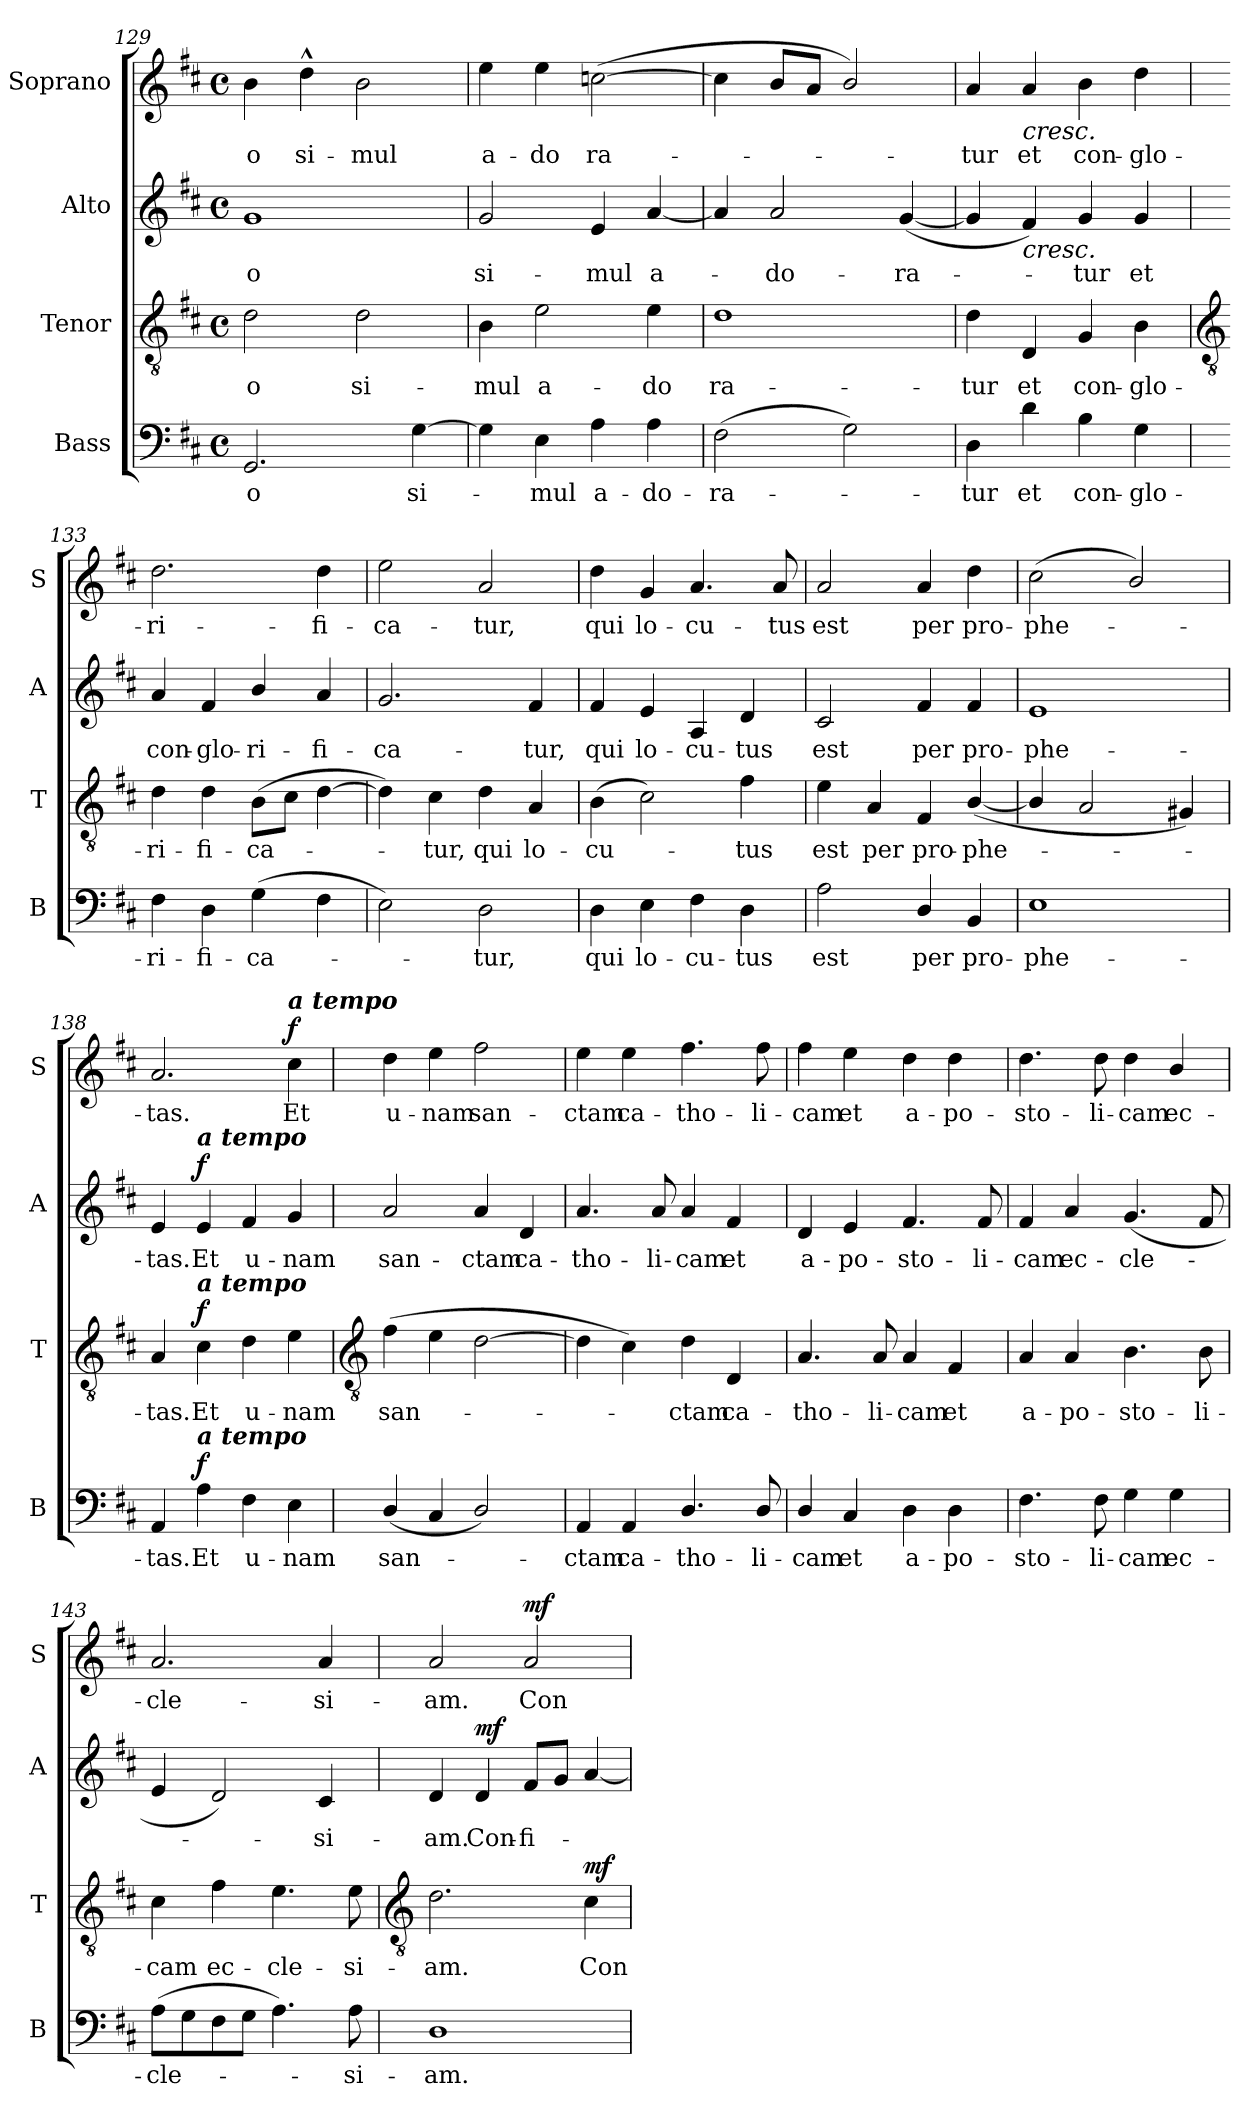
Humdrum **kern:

**kern	**text	**dynam	**kern	**text	**dynam	**kern	**text	**dynam	**kern	**text	**dynam
*part4	*part4	*part4	*part3	*part3	*part3	*part2	*part2	*part2	*part1	*part1	*part1
*staff4	*staff4	*staff4	*staff3	*staff3	*staff3	*staff2	*staff2	*staff2	*staff1	*staff1	*staff1
*I"Bass	*	*	*I"Tenor	*	*	*I"Alto	*	*	*I"Soprano	*	*
*I'B	*	*	*I'T	*	*	*I'A	*	*	*I'S	*	*
*clefF4	*	*	*clefGv2	*	*	*clefG2	*	*	*clefG2	*	*
*k[f#c#]	*	*	*k[f#c#]	*	*	*k[f#c#]	*	*	*k[f#c#]	*	*
*D:	*	*	*D:	*	*	*D:	*	*	*D:	*	*
*M4/4	*	*	*M4/4	*	*	*M4/4	*	*	*M4/4	*	*
*met(c)	*	*	*met(c)	*	*	*met(c)	*	*	*met(c)	*	*
=129	=129	=129	=129	=129	=129	=129	=129	=129	=129	=129	=129
!	!LO:LY:b	!	!	!LO:LY:b	!	!	!LO:LY:b	!	!	!LO:LY:b	!
2.GG	-o	.	2d	-o	.	1g	-o	.	4b	-o	.
!	!	!	!	!	!	!	!	!	!	!LO:LY:b	!
.	.	.	.	.	.	.	.	.	4dd^^	si-	.
!	!	!	!	!LO:LY:b	!	!	!	!	!	!LO:LY:b	!
.	.	.	2d	si-	.	.	.	.	2b	-mul	.
!	!LO:LY:b	!	!	!	!	!	!	!	!	!	!
[4G	si-	.	.	.	.	.	.	.	.	.	.
=130	=130	=130	=130	=130	=130	=130	=130	=130	=130	=130	=130
!	!	!	!	!LO:LY:b	!	!	!LO:LY:b	!	!	!LO:LY:b	!
4G\]	.	.	4B	-mul	.	2g	si-	.	4ee	a-	.
!	!LO:LY:b	!	!	!LO:LY:b	!	!	!	!	!	!LO:LY:b	!
4E\	mul	.	2e	a-	.	.	.	.	4ee	-do	.
!	!LO:LY:b	!	!	!	!	!	!LO:LY:b	!	!	!LO:LY:b	!
4A\	a-	.	.	.	.	4e	-mul	.	(<[2ccn	ra-	.
!	!LO:LY:b	!	!	!LO:LY:b	!	!	!LO:LY:b	!	!	!	!
4A\	-do-	.	4e	-do	.	[4a	a-	.	.	.	.
=131	=131	=131	=131	=131	=131	=131	=131	=131	=131	=131	=131
!	!LO:LY:b	!	!	!LO:LY:b	!	!	!	!	!	!	!
(>2F#\	-ra-	.	1d	ra-	.	4a]	.	.	4cc]	.	.
!	!	!	!	!	!	!	!LO:LY:b	!	!	!	!
.	.	.	.	.	.	2a	do-	.	8bL	.	.
.	.	.	.	.	.	.	.	.	8aJ	.	.
2G\)	.	.	.	.	.	.	.	.	2b/)	.	.
!	!	!	!	!	!	!	!LO:LY:b	!	!	!	!
.	.	.	.	.	.	(<[4g	-ra-	.	.	.	.
=132	=132	=132	=132	=132	=132	=132	=132	=132	=132	=132	=132
!	!LO:LY:b	!	!	!LO:LY:b	!	!	!	!	!	!LO:LY:b	!
4D\	tur	.	4d	-tur	.	4g]	.	.	4a	tur	.
!	!LO:LY:b	!	!	!LO:LY:b	!	!	!	!LO:HP:b	!	!LO:LY:b	!LO:HP:b
4d\	et	.	4D	et	.	4f#)	.	<	4a	et	<
!	!LO:LY:b	!	!	!LO:LY:b	!	!	!LO:LY:b	!	!	!LO:LY:b	!
4B\	con-	.	4G	con-	.	4g	tur	.	4b	con-	.
!	!LO:LY:b	!	!	!LO:LY:b	!	!	!LO:LY:b	!	!	!LO:LY:b	!
4G	-glo-	.	4B	-glo-	.	4g	et	.	4dd	-glo-	.
!!LO:LB:g=z
=133	=133	=133	=133	=133	=133	=133	=133	=133	=133	=133	=133
*	*	*	*clefGv2	*	*	*	*	*	*	*	*
!	!LO:LY:b	!	!	!LO:LY:b	!	!	!LO:LY:b	!	!	!LO:LY:b	!
4F#	-ri-	.	4d	-ri-	.	4a	con-	.	2.dd	-ri-	.
!	!LO:LY:b	!	!	!LO:LY:b	!	!	!LO:LY:b	!	!	!	!
4D\	-fi-	.	4d	-fi-	.	4f#	-glo-	.	.	.	.
!	!LO:LY:b	!	!	!LO:LY:b	!	!	!LO:LY:b	!	!	!	!
(>4G\	-ca-	.	(>8BL	-ca-	.	4b/	-ri-	.	.	.	.
.	.	.	8c#J	.	.	.	.	.	.	.	.
!	!	!	!	!	!	!	!LO:LY:b	!	!	!LO:LY:b	!
4F#\	.	.	[4d	.	.	4a	-fi-	.	4dd	-fi-	.
=134	=134	=134	=134	=134	=134	=134	=134	=134	=134	=134	=134
!	!	!	!	!	!	!	!LO:LY:b	!	!	!LO:LY:b	!
2E\)	.	.	4d])	.	.	2.g	-ca-	.	2ee	-ca-	.
!	!	!	!	!LO:LY:b	!	!	!	!	!	!	!
.	.	.	4c#	tur,	.	.	.	.	.	.	.
!	!LO:LY:b	!	!	!LO:LY:b	!	!	!	!	!	!LO:LY:b	!
2D\	tur,	.	4d	qui	.	.	.	.	2a	-tur,	.
!	!	!	!	!LO:LY:b	!	!	!LO:LY:b	!	!	!	!
.	.	.	4A	lo-	.	4f#	-tur,	.	.	.	.
=135	=135	=135	=135	=135	=135	=135	=135	=135	=135	=135	=135
!	!LO:LY:b	!	!	!LO:LY:b	!	!	!LO:LY:b	!	!	!LO:LY:b	!
4D\	qui	.	(>4B	-cu-	.	4f#	qui	.	4dd	qui	.
!	!LO:LY:b	!	!	!	!	!	!LO:LY:b	!	!	!LO:LY:b	!
4E\	lo-	.	2c#)	.	.	4e	lo-	.	4g	lo-	.
!	!LO:LY:b	!	!	!	!	!	!LO:LY:b	!	!	!LO:LY:b	!
4F#\	-cu-	.	.	.	.	4A	-cu-	.	4.a	-cu-	.
!	!LO:LY:b	!	!	!LO:LY:b	!	!	!LO:LY:b	!	!	!	!
4D\	-tus	.	4f#	tus	.	4d	-tus	.	.	.	.
!	!	!	!	!	!	!	!	!	!	!LO:LY:b	!
.	.	.	.	.	.	.	.	.	8a	-tus	.
=136	=136	=136	=136	=136	=136	=136	=136	=136	=136	=136	=136
!	!LO:LY:b	!	!	!LO:LY:b	!	!	!LO:LY:b	!	!	!LO:LY:b	!
2A	est	.	4e	est	.	2c#	est	.	2a	est	.
!	!	!	!	!LO:LY:b	!	!	!	!	!	!	!
.	.	.	4A	per	.	.	.	.	.	.	.
!	!LO:LY:b	!	!	!LO:LY:b	!	!	!LO:LY:b	!	!	!LO:LY:b	!
4D/	per	.	4F#	pro-	.	4f#	per	.	4a	per	.
!	!LO:LY:b	!	!	!LO:LY:b	!	!	!LO:LY:b	!	!	!LO:LY:b	!
4BB	pro-	.	(<[4B/	-phe-	.	4f#	pro-	.	4dd	pro-	.
=137	=137	=137	=137	=137	=137	=137	=137	=137	=137	=137	=137
!	!LO:LY:b	!	!	!	!	!	!LO:LY:b	!	!	!LO:LY:b	!
1E	-phe-	.	4B/]	.	.	1e	-phe-	.	(<2cc#	-phe-	.
.	.	.	2A	.	.	.	.	.	.	.	.
.	.	.	.	.	.	.	.	.	2b/)	.	.
.	.	.	4G#X)	.	.	.	.	.	.	.	.
=138	=138	=138	=138	=138	=138	=138	=138	=138	=138	=138	=138
!	!LO:LY:b	!	!	!LO:LY:b	!	!	!LO:LY:b	!	!	!LO:LY:b	!
4AA	-tas.	.	4A	tas.	.	4e	-tas.	.	2.a	tas.	.
!	!	!	!	!	!	!LO:TX:a:Bi:t=a tempo	!	!	!	!	!
!	!	!	!LO:TX:a:Bi:t=a tempo	!	!	!	!	!	!	!	!
!LO:TX:a:Bi:t=a tempo	!	!	!	!	!	!	!	!	!	!	!
!	!LO:LY:b	!LO:DY:b	!	!LO:LY:b	!LO:DY:b	!	!LO:LY:b	!LO:DY:b	!	!	!
4A	Et	f	4c#	Et	f	4e	Et	f	.	.	.
!	!LO:LY:b	!	!	!LO:LY:b	!	!	!LO:LY:b	!	!	!	!
4F#	u-	.	4d	u-	.	4f#	u-	.	.	.	.
*	*	*	*	*	*	*	*	*	*MM92	*	*
!	!	!	!	!	!	!	!	!	!LO:TX:a:Bi:t=a tempo	!	!
!	!LO:LY:b	!	!	!LO:LY:b	!	!	!LO:LY:b	!	!	!LO:LY:b	!LO:DY:b
4E	-nam	.	4e	-nam	.	4g	-nam	.	4cc#	Et	f
!!LO:LB:g=z
=139	=139	=139	=139	=139	=139	=139	=139	=139	=139	=139	=139
*	*	*	*clefGv2	*	*	*	*	*	*	*	*
!	!LO:LY:b	!	!	!LO:LY:b	!	!	!LO:LY:b	!	!	!LO:LY:b	!
(<4D/	san-	.	(>4f#	san-	.	2a	san-	.	4dd	u-	.
!	!	!	!	!	!	!	!	!	!	!LO:LY:b	!
4C#	.	.	4e	.	.	.	.	.	4ee	-nam	.
!	!	!	!	!	!	!	!LO:LY:b	!	!	!LO:LY:b	!
2D/)	.	.	[2d	.	.	4a	-ctam	.	2ff#	san-	.
!	!	!	!	!	!	!	!LO:LY:b	!	!	!	!
.	.	.	.	.	.	4d	ca-	.	.	.	.
=140	=140	=140	=140	=140	=140	=140	=140	=140	=140	=140	=140
!	!LO:LY:b	!	!	!	!	!	!LO:LY:b	!	!	!LO:LY:b	!
4AA	ctam	.	4d]	.	.	4.a	-tho-	.	4ee	-ctam	.
!	!LO:LY:b	!	!	!	!	!	!	!	!	!LO:LY:b	!
4AA	ca-	.	4c#)	.	.	.	.	.	4ee	ca-	.
!	!	!	!	!	!	!	!LO:LY:b	!	!	!	!
.	.	.	.	.	.	8a	-li-	.	.	.	.
!	!LO:LY:b	!	!	!LO:LY:b	!	!	!LO:LY:b	!	!	!LO:LY:b	!
4.D/	-tho-	.	4d	ctam	.	4a	-cam	.	4.ff#	-tho-	.
!	!	!	!	!LO:LY:b	!	!	!LO:LY:b	!	!	!	!
.	.	.	4D	ca-	.	4f#	et	.	.	.	.
!	!LO:LY:b	!	!	!	!	!	!	!	!	!LO:LY:b	!
8D/	-li-	.	.	.	.	.	.	.	8ff#	-li-	.
=141	=141	=141	=141	=141	=141	=141	=141	=141	=141	=141	=141
!	!LO:LY:b	!	!	!LO:LY:b	!	!	!LO:LY:b	!	!	!LO:LY:b	!
4D/	-cam	.	4.A	-tho-	.	4d	a-	.	4ff#	-cam	.
!	!LO:LY:b	!	!	!	!	!	!LO:LY:b	!	!	!LO:LY:b	!
4C#	et	.	.	.	.	4e	-po-	.	4ee	et	.
!	!	!	!	!LO:LY:b	!	!	!	!	!	!	!
.	.	.	8A	-li-	.	.	.	.	.	.	.
!	!LO:LY:b	!	!	!LO:LY:b	!	!	!LO:LY:b	!	!	!LO:LY:b	!
4D	a-	.	4A	-cam	.	4.f#	-sto-	.	4dd	a-	.
!	!LO:LY:b	!	!	!LO:LY:b	!	!	!	!	!	!LO:LY:b	!
4D	-po-	.	4F#	et	.	.	.	.	4dd	-po-	.
!	!	!	!	!	!	!	!LO:LY:b	!	!	!	!
.	.	.	.	.	.	8f#	-li-	.	.	.	.
=142	=142	=142	=142	=142	=142	=142	=142	=142	=142	=142	=142
!	!LO:LY:b	!	!	!LO:LY:b	!	!	!LO:LY:b	!	!	!LO:LY:b	!
4.F#	-sto-	.	4A	a-	.	4f#	-cam	.	4.dd	-sto-	.
!	!	!	!	!LO:LY:b	!	!	!LO:LY:b	!	!	!	!
.	.	.	4A	-po-	.	4a	ec-	.	.	.	.
!	!LO:LY:b	!	!	!	!	!	!	!	!	!LO:LY:b	!
8F#	-li-	.	.	.	.	.	.	.	8dd	-li-	.
!	!LO:LY:b	!	!	!LO:LY:b	!	!	!LO:LY:b	!	!	!LO:LY:b	!
4G	-cam	.	4.B	-sto-	.	(<4.g	-cle-	.	4dd	-cam	.
!	!LO:LY:b	!	!	!	!	!	!	!	!	!LO:LY:b	!
4G	ec-	.	.	.	.	.	.	.	4b/	ec-	.
!	!	!	!	!LO:LY:b	!	!	!	!	!	!	!
.	.	.	8B	-li-	.	8f#	.	.	.	.	.
=143	=143	=143	=143	=143	=143	=143	=143	=143	=143	=143	=143
!	!LO:LY:b	!	!	!LO:LY:b	!	!	!	!	!	!LO:LY:b	!
(>8AL	-cle-	.	4c#	-cam	.	4e	.	.	2.a	-cle-	.
8G	.	.	.	.	.	.	.	.	.	.	.
!	!	!	!	!LO:LY:b	!	!	!	!	!	!	!
8F#	.	.	4f#	ec-	.	2d)	.	.	.	.	.
8GJ	.	.	.	.	.	.	.	.	.	.	.
!	!	!	!	!LO:LY:b	!	!	!	!	!	!	!
4.A)	.	.	4.e	-cle-	.	.	.	.	.	.	.
!	!	!	!	!	!	!	!LO:LY:b	!	!	!LO:LY:b	!
.	.	.	.	.	.	4c#	si-	.	4a	-si-	.
!	!LO:LY:b	!	!	!LO:LY:b	!	!	!	!	!	!	!
8A	si-	.	8e	-si-	.	.	.	.	.	.	.
.	.	.	.	.	.	.	.	[	.	.	[
!!LO:LB:g=z
=144	=144	=144	=144	=144	=144	=144	=144	=144	=144	=144	=144
*	*	*	*clefGv2	*	*	*	*	*	*	*	*
!	!LO:LY:b	!	!	!LO:LY:b	!	!	!LO:LY:b	!	!	!LO:LY:b	!
1D	-am.	.	2.d	-am.	.	4d	-am.	.	2a	-am.	.
!	!	!	!	!	!	!	!LO:LY:b	!LO:DY:b	!	!	!
.	.	.	.	.	.	4d	Con-	mf	.	.	.
!	!	!	!	!	!	!	!LO:LY:b	!	!	!LO:LY:b	!LO:DY:b
.	.	.	.	.	.	8f#L	-fi-	.	2a	Con-	mf
.	.	.	.	.	.	8gJ	.	.	.	.	.
!	!	!	!	!LO:LY:b	!LO:DY:b	!	!	!	!	!	!
.	.	.	4c#	Con-	mf	[4a	.	.	.	.	.
=	=	=	=	=	=	=	=	=	=	=	=
*-	*-	*-	*-	*-	*-	*-	*-	*-	*-	*-	*-
